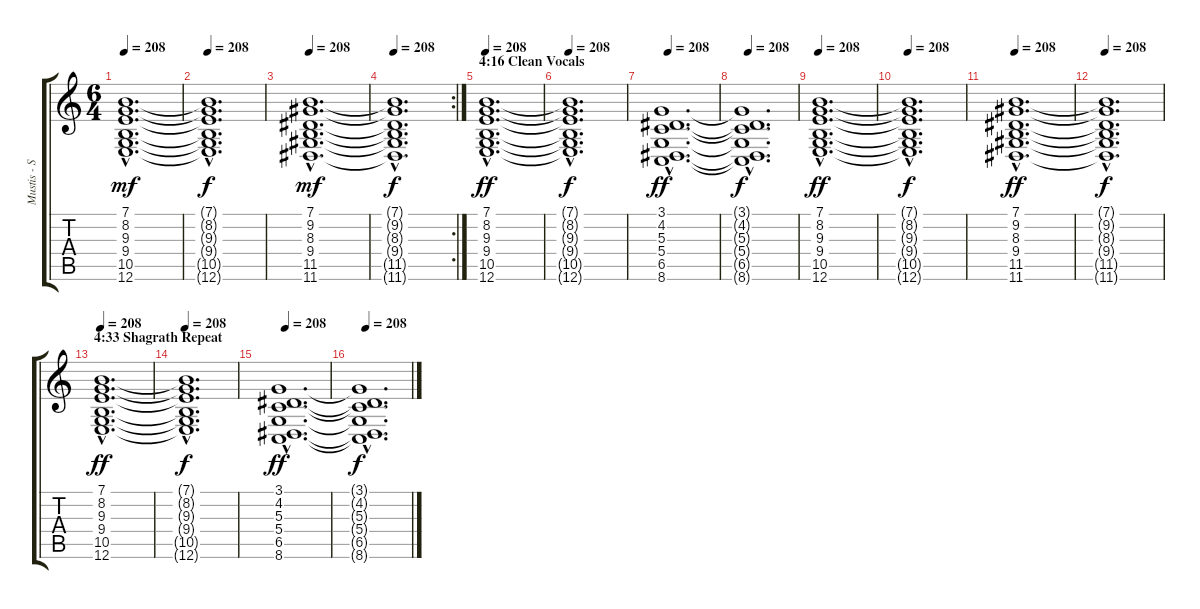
\track ("Mustis - String Ensemble" "Mustis - S") {instrument stringensemble1}
\staff {score tabs}
\tuning (E4 B3 G3 D3 A2 E2) {hide}
\ts (6 4)
\tempo 208
\clef g2
\ks c
(7.1{hac} 8.2{hac} 9.3{hac} 9.4{hac} 10.5{hac} 12.6{hac}).1{d dy mf} |
\tempo 208
(7.1{hac t} 8.2{hac t} 9.3{hac t} 9.4{hac t} 10.5{hac t} 12.6{hac t}).1{d dy f} |
\tempo 208
(7.1{hac} 9.2{hac} 8.3{hac} 9.4{hac} 11.5{hac} 11.6{hac}).1{d dy mf} |
\rc 2
\tempo 208
(7.1{hac t} 9.2{hac t} 8.3{hac t} 9.4{hac t} 11.5{hac t} 11.6{hac t}).1{d dy f} |
\section ("" "4:16 Clean Vocals")
\tempo 208
(7.1{hac} 8.2{hac} 9.3{hac} 9.4{hac} 10.5{hac} 12.6{hac}).1{d dy ff} |
\tempo 208
(7.1{hac t} 8.2{hac t} 9.3{hac t} 9.4{hac t} 10.5{hac t} 12.6{hac t}).1{d dy f} |
\tempo 208
(3.1{hac} 4.2{hac} 5.3{hac} 5.4{hac} 6.5{hac} 8.6{hac}).1{d dy ff} |
\tempo 208
(3.1{hac t} 4.2{hac t} 5.3{hac t} 5.4{hac t} 6.5{hac t} 8.6{hac t}).1{d dy f} |
\tempo 208
(7.1{hac} 8.2{hac} 9.3{hac} 9.4{hac} 10.5{hac} 12.6{hac}).1{d dy ff} |
\tempo 208
(7.1{hac t} 8.2{hac t} 9.3{hac t} 9.4{hac t} 10.5{hac t} 12.6{hac t}).1{d dy f} |
\tempo 208
(7.1{hac} 9.2{hac} 8.3{hac} 9.4{hac} 11.5{hac} 11.6{hac}).1{d dy ff} |
\tempo 208
(7.1{hac t} 9.2{hac t} 8.3{hac t} 9.4{hac t} 11.5{hac t} 11.6{hac t}).1{d dy f} |
\section ("" "4:33 Shagrath Repeat")
\tempo 208
(7.1{hac} 8.2{hac} 9.3{hac} 9.4{hac} 10.5{hac} 12.6{hac}).1{d dy ff} |
\tempo 208
(7.1{hac t} 8.2{hac t} 9.3{hac t} 9.4{hac t} 10.5{hac t} 12.6{hac t}).1{d dy f} |
\tempo 208
(3.1{hac} 4.2{hac} 5.3{hac} 5.4{hac} 6.5{hac} 8.6{hac}).1{d dy ff} |
\tempo 208
(3.1{hac t} 4.2{hac t} 5.3{hac t} 5.4{hac t} 6.5{hac t} 8.6{hac t}).1{d dy f}
